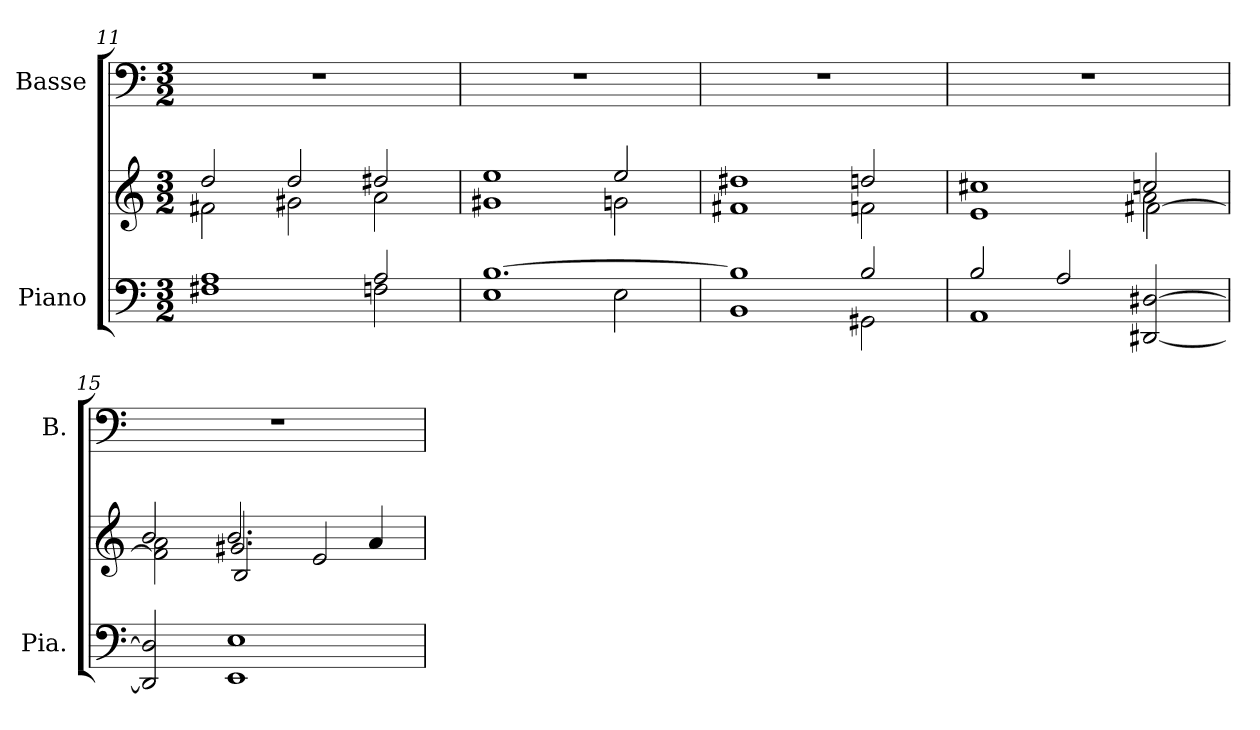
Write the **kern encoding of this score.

**kern	**kern	**kern
*part2	*part2	*part1
*staff3	*staff2	*staff1
*I"Piano	*	*I"Basse
*I'Pia.	*	*I'B.
*clefF4	*clefG2	*clefF4
*k[]	*k[]	*k[]
*M3/2	*M3/2	*M3/2
=11	=11	=11
*^	*^	*
1A	1F#X	2dd/	2f#X\	1.r
.	.	2dd/	2g#X\	.
2A/	2Fn\	2dd#X/	2a\	.
=12	=12	=12	=12	=12
[1.B	1E	1ee	1g#X	1.r
.	2E\	2ee/	2gn\	.
=13	=13	=13	=13	=13
1B]	1BB	1dd#X	1f#X	1.r
2B/	2GG#X\	2ddn/	2fn\	.
=14	=14	=14	=14	=14
*	*	*	*^	*
2B/	1AA	1cc#X	1e	1ryy	1.r
2A/	.	.	.	.	.
2ryy	[2DD#X/ [2D#X/	2ccn/	2a\	[2f#X\	.
*v	*v	*	*	*	*
!!LO:LB:g=z
=15	=15	=15	=15	=15
2DD#/] 2D#/]	2b/	2ryy	2f#\] 2a\	1.r
1EE 1E	2.b/	2.g#X/	2B/	.
.	.	.	2e/	.
.	4a/	4ryy	.	.
*	*v	*v	*v	*
=	=	=
*-	*-	*-
